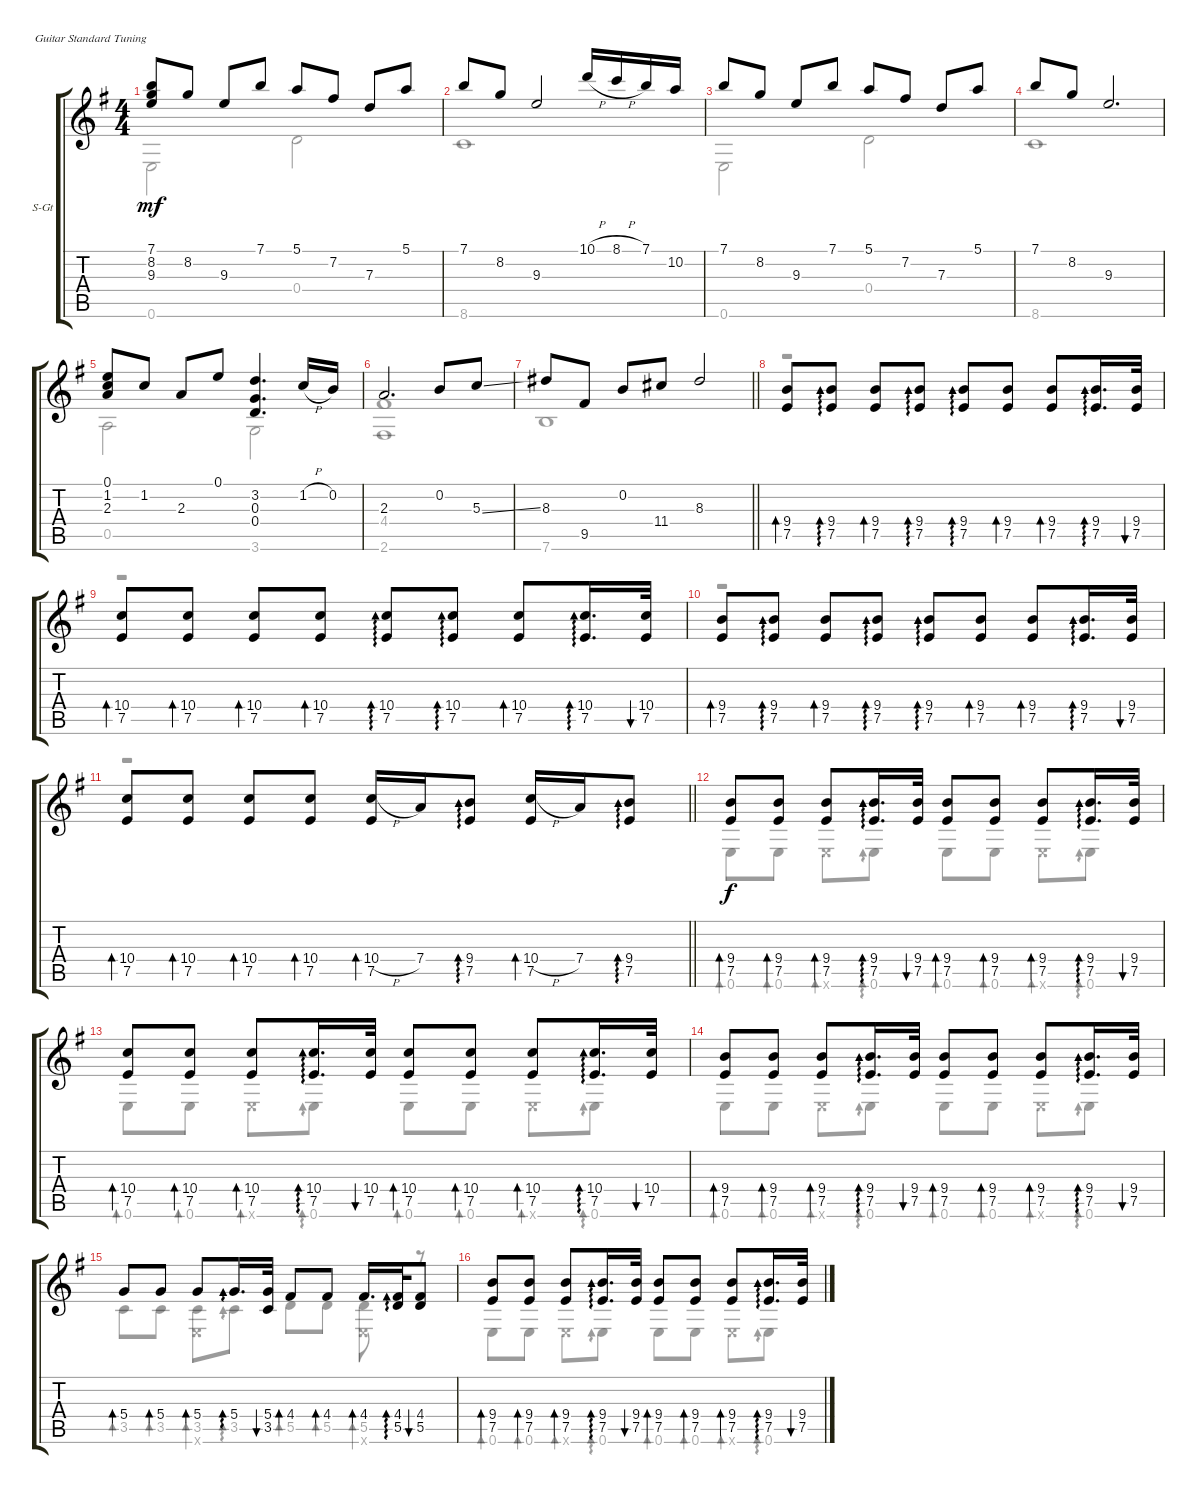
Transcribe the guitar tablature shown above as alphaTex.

\defaultSystemsLayout 4
\bracketExtendMode groupsimilarinstruments
\firstSystemTrackNameOrientation horizontal
\otherSystemsTrackNameOrientation horizontal
\track ("Steel Guitar" "S-Gt") {instrument acousticguitarsteel}
\staff {score tabs}
\tuning (E4 B3 G3 D3 A2 E2)
\voice
\ts (4 4)
\scale
0.472
\tempo (70 hide)
\accidentals auto
\clef g2
\ottava regular
\simile none
\ks eminor
(7.1 8.2 9.3).8{dy mf instrument acousticguitarsteel} 8.2.8 9.3.8 7.1.8 5.1.8 7.2.8 7.3.8 5.1.8 |
\scale
0.528 7.1.8 8.2.8 9.3.2 10.1{h}.16 8.1{h}.16 7.1.16 10.2.16 |
\scale
0.5 7.1.8 8.2.8 9.3.8 7.1.8 5.1.8 7.2.8 7.3.8 5.1.8 |
\scale
0.5 7.1.8 8.2.8 9.3.2{d} |
\scale
0.611111 (0.1 1.2 2.3).8 1.2.8 2.3.8 0.1.8 (3.2 0.3 0.4).4{d} 1.2{h}.16 0.2.16 |
\scale
0.388889 2.3.2{d} 0.2.8 5.3{ss}.8 |
\scale
0.457143
\tempo (40 0.5 hide)
\tempo (81.0588 1 hide)
\barLineRight lightlight
8.3.8 9.5.8 0.2.8 11.4.8 8.3.2 |
\scale
0.543145 (7.5 9.4).8{bd 30} (9.4 7.5).8{ad 30} (9.4 7.5).8{bd 30} (9.4 7.5).8{ad 30} (9.4 7.5).8{ad 30} (9.4 7.5).8{bd 30} (9.4 7.5).8{bd 30} (9.4 7.5).16{d ad 30} (9.4 7.5).32{bu 30} |
\scale
0.537143 (7.5 10.4).8{bd 30} (10.4 7.5).8{bd 30} (10.4 7.5).8{bd 30} (10.4 7.5).8{bd 30} (10.4 7.5).8{ad 30} (10.4 7.5).8{ad 30} (10.4 7.5).8{bd 30} (10.4 7.5).16{d ad 30} (10.4 7.5).32{bu 30} |
\scale
0.462963 (7.5 9.4).8{bd 30} (9.4 7.5).8{ad 30} (9.4 7.5).8{bd 30} (9.4 7.5).8{ad 30} (9.4 7.5).8{ad 30} (9.4 7.5).8{bd 30} (9.4 7.5).8{bd 30} (9.4 7.5).16{d ad 30} (9.4 7.5).32{bu 30} |
\barLineRight lightlight
(7.5 10.4).8{bd 30} (10.4 7.5).8{bd 30} (10.4 7.5).8{bd 30} (10.4 7.5).8{bd 30} (10.4{h} 7.5).16{bd 30} 7.4.16 (9.4 7.5).8{ad 0} (10.4{h} 7.5).16{bd 30} 7.4.16 (9.4 7.5).8{ad 0} |
(7.5 9.4).8{bd 30 dy f} (9.4 7.5).8{bd 30} (9.4 7.5).8{bd 30} (9.4 7.5).16{d ad 30} (9.4 7.5).32{bu 30} (9.4 7.5).8{bd 30} (9.4 7.5).8{bd 30} (9.4 7.5).8{bd 30} (9.4 7.5).16{d ad 30} (9.4 7.5).32{bu 30} |
(7.5 10.4).8{bd 30} (10.4 7.5).8{bd 30} (10.4 7.5).8{bd 30} (10.4 7.5).16{d ad 30} (10.4 7.5).32{bu 30} (10.4 7.5).8{bd 30} (10.4 7.5).8{bd 30} (10.4 7.5).8{bd 30} (10.4 7.5).16{d ad 30} (10.4 7.5).32{bu 30} |
(7.5 9.4).8{bd 30} (9.4 7.5).8{bd 30} (9.4 7.5).8{bd 30} (9.4 7.5).16{d ad 30} (9.4 7.5).32{bu 30} (9.4 7.5).8{bd 30} (9.4 7.5).8{bd 30} (9.4 7.5).8{bd 30} (9.4 7.5).16{d ad 30} (9.4 7.5).32{bu 30} |
5.4.8{bd 30} 5.4.8{bd 30} 5.4.8{bd 30} 5.4.16{d ad 30} (5.4 3.5).32{bu 30} 4.4.8{bd 30} 4.4.8{bd 30} 4.4.16{d bd 30} (4.4 5.5).32{ad 30} (4.4 5.5).8{bu 30} |
(7.5 9.4).8{bd 30} (9.4 7.5).8{bd 30} (9.4 7.5).8{bd 30} (9.4 7.5).16{d ad 30} (9.4 7.5).32{bu 30} (9.4 7.5).8{bd 30} (9.4 7.5).8{bd 30} (9.4 7.5).8{bd 30} (9.4 7.5).16{d ad 30} (9.4 7.5).32{bu 30}
\voice
\clef g2
\ottava regular
\simile none
\ks eminor
0.6.2{dy mf} 0.4.2 |
8.6.1 |
0.6.2 0.4.2 |
8.6.1 |
0.5.2 3.6.2 |
(4.4 2.6).1 |
\barLineRight lightlight
7.6.1 |
r.1{bd 0} |
r.1{bd 0} |
r.1{bd 0} |
\barLineRight lightlight
r.1{bd 0} |
0.6.8{bd 0 dy f} 0.6.8{bd 0} 0.6{x}.8{bd 0} 0.6.8{ad 0} 0.6.8{bd 0} 0.6.8{bd 0} 0.6{x}.8{bd 0} 0.6.8{ad 0} |
0.6.8{bd 0} 0.6.8{bd 0} 0.6{x}.8{bd 0} 0.6.8{ad 0} 0.6.8{bd 0} 0.6.8{bd 0} 0.6{x}.8{bd 0} 0.6.8{ad 0} |
0.6.8{bd 0} 0.6.8{bd 0} 0.6{x}.8{bd 0} 0.6.8{ad 0} 0.6.8{bd 0} 0.6.8{bd 0} 0.6{x}.8{bd 0} 0.6.8{ad 0} |
3.5.8{bd 0} 3.5.8{bd 0} (0.6{x} 3.5).8{bd 0} 3.5.8{ad 0} 5.5.8{bd 0} 5.5.8{bd 0} (5.5 0.6{x}).8{bd 0} r.8{bu 0} |
0.6.8{bd 0} 0.6.8{bd 0} 0.6{x}.8{bd 0} 0.6.8{ad 0} 0.6.8{bd 0} 0.6.8{bd 0} 0.6{x}.8{bd 0} 0.6.8{ad 0}
